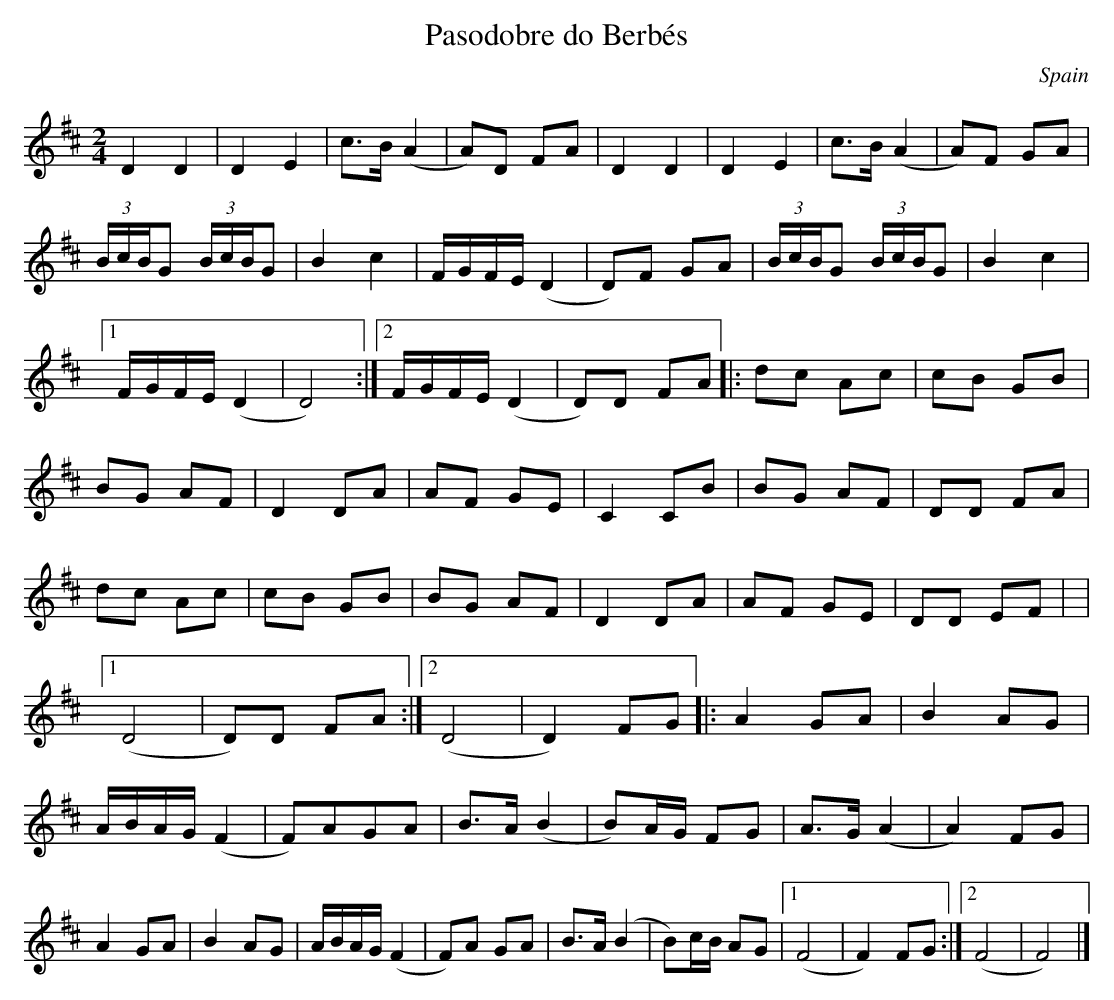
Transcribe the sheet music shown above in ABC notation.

X:1
T:Pasodobre do Berbés
O:Spain
M:2/4
K:D
D4 D4|D4 E4|c3B (A4|A2)D2 F2A2|\
D4 D4|D4 E4|c3B (A4|A2)F2 G2A2|\
(3BcBG2 (3BcBG2|B4 c4|FGFE (D4|D2)F2 G2A2|\
(3BcBG2 (3BcBG2|B4 c4\
|1 FGFE (D4|D8) :|2 FGFE (D4|D2)D2 F2A2|:\
d2c2 A2c2|c2B2 G2B2|B2G2 A2F2|D4 D2A2|\
A2F2 G2E2|C4 C2B2|B2G2 A2F2|D2D2 F2A2|\
d2c2 A2c2|c2B2 G2B2|B2G2 A2F2|D4 D2A2|\
A2F2 G2E2|D2D2 E2F2| \
|1 (D8|D2)D2 F2A2 :|2 (D8|D4) F2G2\
|:A4 G2A2|B4 A2G2|ABAG (F4|F2)A2G2A2|\
B3A (B4|B2)AG F2G2|A3G (A4|A4) F2G2|\
A4 G2A2|B4 A2G2|ABAG (F4|F2)A2 G2A2|\
B3A (B4|B2)cB A2G2\
|1 (F8|F4) F2G2 :|2 (F8|F8) |]
